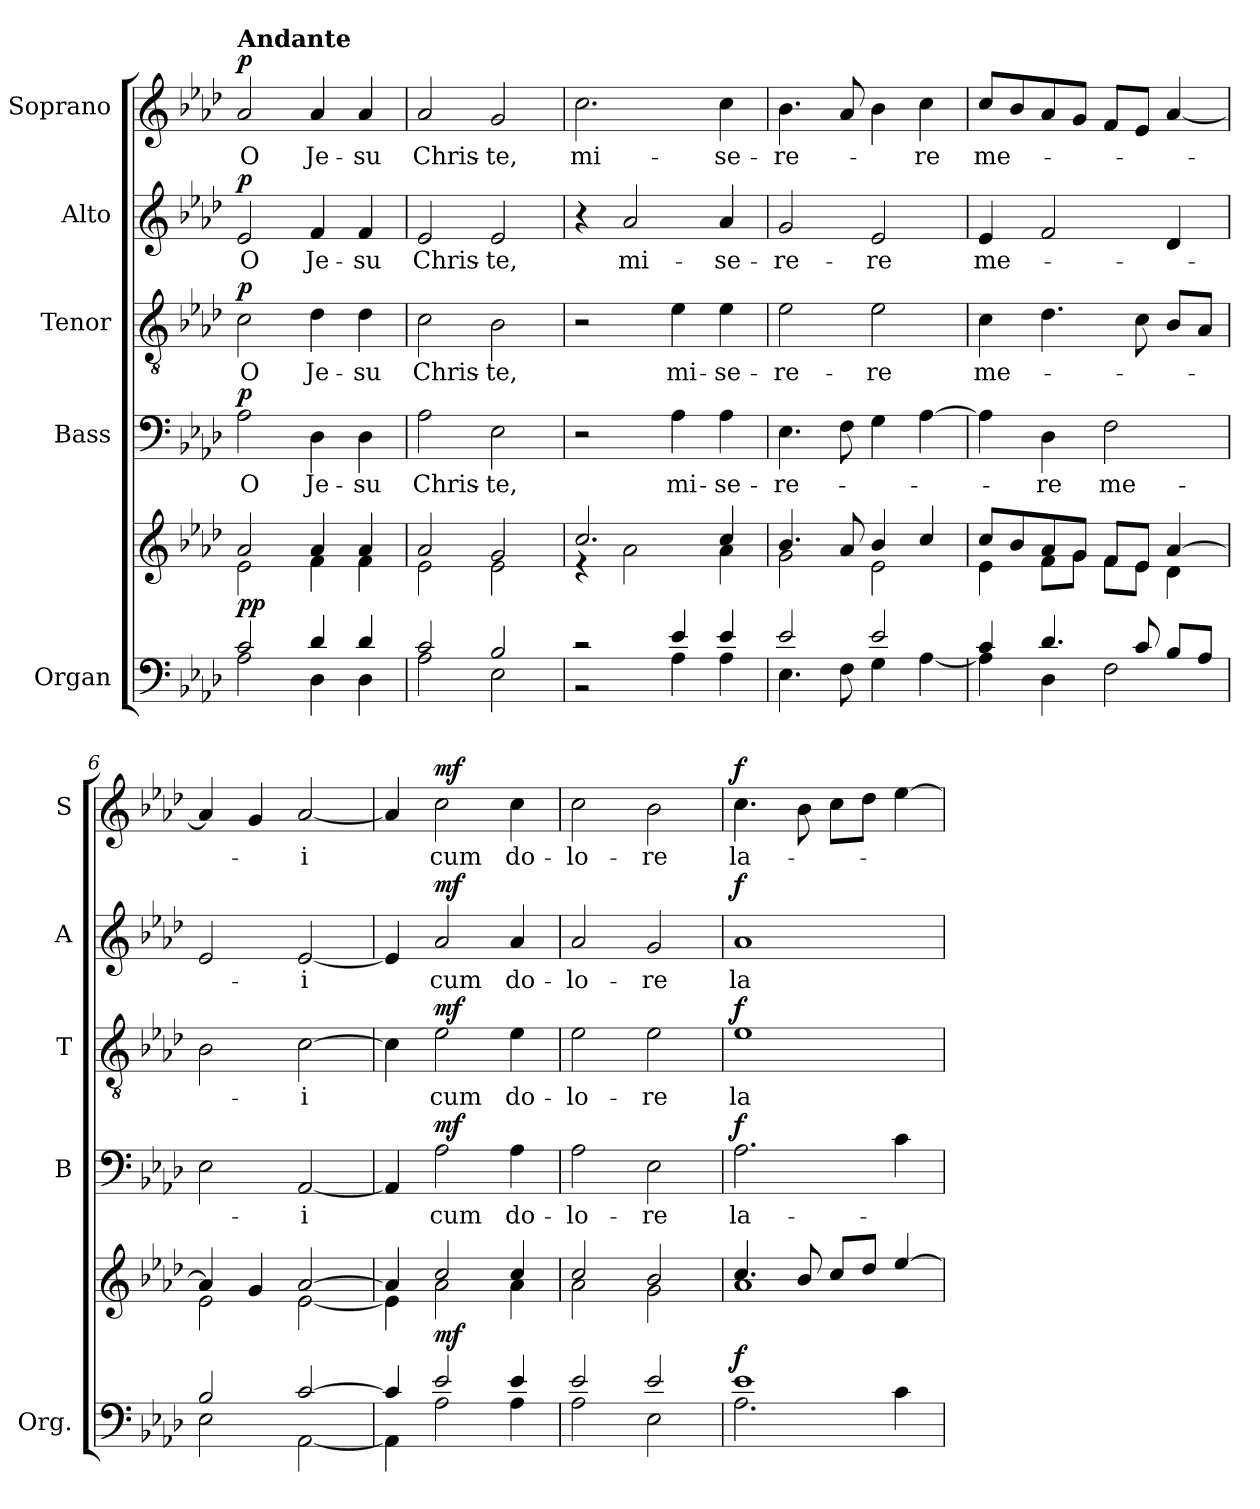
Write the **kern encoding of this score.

**kern	**kern	**dynam	**kern	**text	**dynam	**kern	**text	**dynam	**kern	**text	**dynam	**kern	**text	**dynam
*part5	*part5	*part5	*part4	*part4	*part4	*part3	*part3	*part3	*part2	*part2	*part2	*part1	*part1	*part1
*staff6	*staff5	*staff5/6	*staff4	*staff4	*staff4	*staff3	*staff3	*staff3	*staff2	*staff2	*staff2	*staff1	*staff1	*staff1
*I"Organ	*	*	*I"Bass	*	*	*I"Tenor	*	*	*I"Alto	*	*	*I"Soprano	*	*
*I'Org.	*	*	*I'B	*	*	*I'T	*	*	*I'A	*	*	*I'S	*	*
*clefF4	*clefG2	*	*clefF4	*	*	*clefGv2	*	*	*clefG2	*	*	*clefG2	*	*
*k[b-e-a-d-]	*k[b-e-a-d-]	*	*k[b-e-a-d-]	*	*	*k[b-e-a-d-]	*	*	*k[b-e-a-d-]	*	*	*k[b-e-a-d-]	*	*
*A-:	*A-:	*	*A-:	*	*	*A-:	*	*	*A-:	*	*	*A-:	*	*
=1	=1	=1	=1	=1	=1	=1	=1	=1	=1	=1	=1	=1	=1	=1
*^	*^	*	*	*	*	*	*	*	*	*	*	*	*	*
!	!	!	!	!	!	!	!	!	!	!	!	!	!	!LO:TX:a:B:t=Andante	!	!
!	!	!	!	!LO:DY:a=2	!	!LO:LY:b	!	!	!LO:LY:b	!	!	!LO:LY:b	!	!	!LO:LY:b	!
!	!	!	!	!LO:DY:n=1:b	!	!	!LO:DY:a	!	!	!LO:DY:a	!	!	!LO:DY:a	!	!	!LO:DY:a
2c/	2A-\	2a-/	2e-\	p p	2A-\	O	p	2c\	O	p	2e-/	O	p	2a-/	O	p
!	!	!	!	!	!	!LO:LY:b	!	!	!LO:LY:b	!	!	!LO:LY:b	!	!	!LO:LY:b	!
4d-/	4D-\	4a-/	4f\	.	4D-\	Je-	.	4d-\	Je-	.	4f/	Je-	.	4a-/	Je-	.
!	!	!	!	!	!	!LO:LY:b	!	!	!LO:LY:b	!	!	!LO:LY:b	!	!	!LO:LY:b	!
4d-/	4D-\	4a-/	4f\	.	4D-\	-su	.	4d-\	-su	.	4f/	-su	.	4a-/	-su	.
=2	=2	=2	=2	=2	=2	=2	=2	=2	=2	=2	=2	=2	=2	=2	=2	=2
!	!	!	!	!	!	!LO:LY:b	!	!	!LO:LY:b	!	!	!LO:LY:b	!	!	!LO:LY:b	!
2c/	2A-\	2a-/	2e-\	.	2A-\	Chris-	.	2c\	Chris-	.	2e-/	Chris-	.	2a-/	Chris-	.
!	!	!	!	!	!	!LO:LY:b	!	!	!LO:LY:b	!	!	!LO:LY:b	!	!	!LO:LY:b	!
2B-/	2E-\	2g/	2e-\	.	2E-\	-te,	.	2B-\	-te,	.	2e-/	-te,	.	2g/	-te,	.
=3	=3	=3	=3	=3	=3	=3	=3	=3	=3	=3	=3	=3	=3	=3	=3	=3
!	!	!	!	!	!	!	!	!	!	!	!	!	!	!	!LO:LY:b	!
2r	2r	2.cc/	4re	.	2r	.	.	2r	.	.	4r	.	.	2.cc\	mi-	.
!	!	!	!	!	!	!	!	!	!	!	!	!LO:LY:b	!	!	!	!
.	.	.	2a-\	.	.	.	.	.	.	.	2a-/	mi-	.	.	.	.
!	!	!	!	!	!	!LO:LY:b	!	!	!LO:LY:b	!	!	!	!	!	!	!
4e-/	4A-\	.	.	.	4A-\	mi-	.	4e-\	mi-	.	.	.	.	.	.	.
!	!	!	!	!	!	!LO:LY:b	!	!	!LO:LY:b	!	!	!LO:LY:b	!	!	!LO:LY:b	!
4e-/	4A-\	4cc/	4a-\	.	4A-\	-se-	.	4e-\	-se-	.	4a-/	-se-	.	4cc\	-se-	.
=4	=4	=4	=4	=4	=4	=4	=4	=4	=4	=4	=4	=4	=4	=4	=4	=4
!	!	!	!	!	!	!LO:LY:b	!	!	!LO:LY:b	!	!	!LO:LY:b	!	!	!LO:LY:b	!
2e-/	4.E-\	4.b-/	2g\	.	4.E-\	-re-	.	2e-\	-re-	.	2g/	-re-	.	4.b-\	-re-	.
.	8F\	8a-/	.	.	8F\	.	.	.	.	.	.	.	.	8a-/	.	.
!	!	!	!	!	!	!	!	!	!LO:LY:b	!	!	!LO:LY:b	!	!	!	!
2e-/	4G\	4b-/	2e-\	.	4G\	.	.	2e-\	-re	.	2e-/	-re	.	4b-\	.	.
!	!	!	!	!	!	!	!	!	!	!	!	!	!	!	!LO:LY:b	!
.	[<4A-\	4cc/	.	.	[4A-\	.	.	.	.	.	.	.	.	4cc\	-re	.
=5	=5	=5	=5	=5	=5	=5	=5	=5	=5	=5	=5	=5	=5	=5	=5	=5
!	!	!	!	!	!	!	!	!	!LO:LY:b	!	!	!LO:LY:b	!	!	!LO:LY:b	!
4c/	4A-\]	8cc/L	4e-\	.	4A-\]	.	.	4c\	me-	.	4e-/	me-	.	8cc/L	me-	.
.	.	8b-/	.	.	.	.	.	.	.	.	.	.	.	8b-/	.	.
!	!	!	!	!	!	!LO:LY:b	!	!	!	!	!	!	!	!	!	!
4.d-/	4D-\	8a-/	8f\L	.	4D-\	-re	.	4.d-\	.	.	2f/	.	.	8a-/	.	.
.	.	8g/J	8g\J	.	.	.	.	.	.	.	.	.	.	8g/J	.	.
!	!	!	!	!	!	!LO:LY:b	!	!	!	!	!	!	!	!	!	!
.	2F\	8f/L	8f\L	.	2F\	me-	.	.	.	.	.	.	.	8f/L	.	.
8c/	.	8e-/J	8e-\J	.	.	.	.	8c\	.	.	.	.	.	8e-/J	.	.
8B-/L	.	[>4a-/	4d-\	.	.	.	.	8B-/L	.	.	4d-/	.	.	[4a-/	.	.
8A-/J	.	.	.	.	.	.	.	8A-/J	.	.	.	.	.	.	.	.
=6	=6	=6	=6	=6	=6	=6	=6	=6	=6	=6	=6	=6	=6	=6	=6	=6
2B-/	2E-\	4a-/]	2e-\	.	2E-\	.	.	2B-\	.	.	2e-/	.	.	4a-/]	.	.
.	.	4g/	.	.	.	.	.	.	.	.	.	.	.	4g/	.	.
!	!	!	!	!	!	!LO:LY:b	!	!	!LO:LY:b	!	!	!LO:LY:b	!	!	!LO:LY:b	!
[>2c/	[<2AA-\	[>2a-/	[<2e-\	.	[2AA-/	-i	.	[2c\	-i	.	[2e-/	-i	.	[2a-/	-i	.
!!LO:LB:g=z
=7	=7	=7	=7	=7	=7	=7	=7	=7	=7	=7	=7	=7	=7	=7	=7	=7
4c/]	4AA-\]	4a-/]	4e-\]	.	4AA-/]	.	.	4c\]	.	.	4e-/]	.	.	4a-/]	.	.
!	!	!	!	!LO:DY:a=2	!	!LO:LY:b	!LO:DY:a	!	!LO:LY:b	!LO:DY:a	!	!LO:LY:b	!LO:DY:a	!	!LO:LY:b	!LO:DY:a
2e-/	2A-\	2cc/	2a-\	mf	2A-\	cum	mf	2e-\	cum	mf	2a-/	cum	mf	2cc\	cum	mf
!	!	!	!	!	!	!LO:LY:b	!	!	!LO:LY:b	!	!	!LO:LY:b	!	!	!LO:LY:b	!
4e-/	4A-\	4cc/	4a-\	.	4A-\	do-	.	4e-\	do-	.	4a-/	do-	.	4cc\	do-	.
=8	=8	=8	=8	=8	=8	=8	=8	=8	=8	=8	=8	=8	=8	=8	=8	=8
!	!	!	!	!	!	!LO:LY:b	!	!	!LO:LY:b	!	!	!LO:LY:b	!	!	!LO:LY:b	!
2e-/	2A-\	2cc/	2a-\	.	2A-\	-lo-	.	2e-\	-lo-	.	2a-/	-lo-	.	2cc\	-lo-	.
!	!	!	!	!	!	!LO:LY:b	!	!	!LO:LY:b	!	!	!LO:LY:b	!	!	!LO:LY:b	!
2e-/	2E-\	2b-/	2g\	.	2E-\	-re	.	2e-\	-re	.	2g/	-re	.	2b-\	-re	.
=9	=9	=9	=9	=9	=9	=9	=9	=9	=9	=9	=9	=9	=9	=9	=9	=9
!	!	!	!	!LO:DY:a=2	!	!LO:LY:b	!LO:DY:a	!	!LO:LY:b	!LO:DY:a	!	!LO:LY:b	!LO:DY:a	!	!LO:LY:b	!LO:DY:a
1e-	2.A-\	4.cc/	1a-	f	2.A-\	la-	f	1e-	la-	f	1a-	la-	f	4.cc\	la-	f
.	.	8b-/	.	.	.	.	.	.	.	.	.	.	.	8b-\	.	.
.	.	8cc/L	.	.	.	.	.	.	.	.	.	.	.	8cc\L	.	.
.	.	8dd-/J	.	.	.	.	.	.	.	.	.	.	.	8dd-\J	.	.
.	4c\	[>4ee-/	.	.	4c\	.	.	.	.	.	.	.	.	[4ee-\	.	.
*v	*v	*	*	*	*	*	*	*	*	*	*	*	*	*	*	*
*	*v	*v	*	*	*	*	*	*	*	*	*	*	*	*	*
=	=	=	=	=	=	=	=	=	=	=	=	=	=	=
*-	*-	*-	*-	*-	*-	*-	*-	*-	*-	*-	*-	*-	*-	*-
